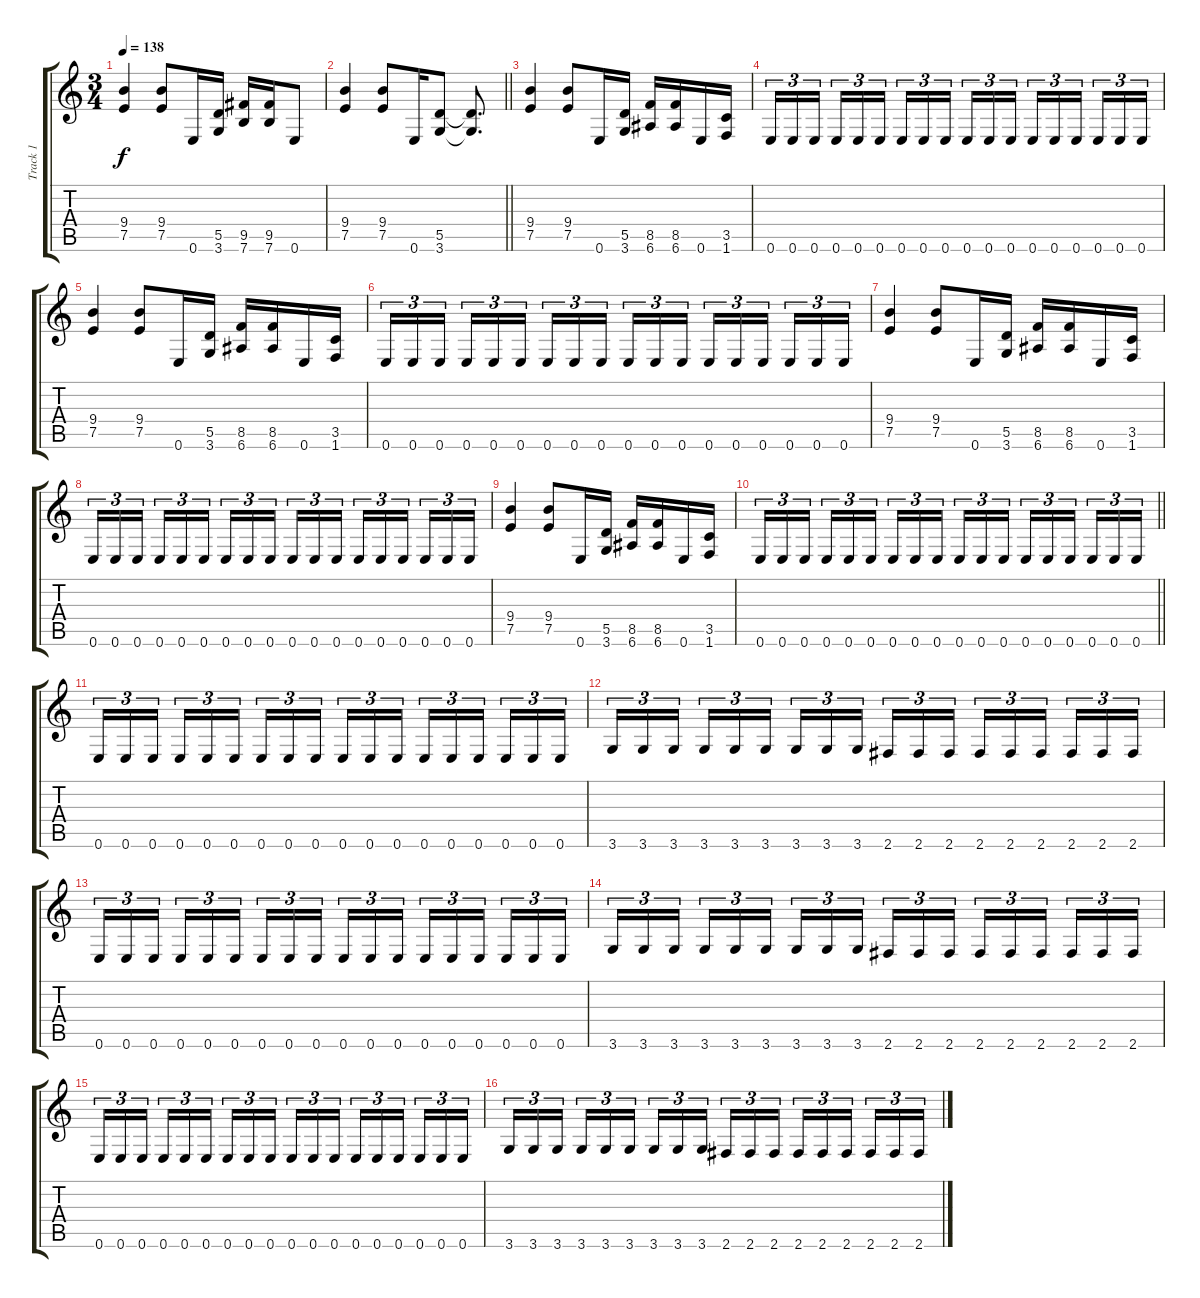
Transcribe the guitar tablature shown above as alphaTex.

\track ("Track 1" "Track 1") {instrument distortionguitar}
\staff {score tabs}
\tuning (E4 B3 G3 D3 A2 E2) {hide}
\ts (3 4)
\section ("" "")
\tempo 138
\clef g2
\ks c
(9.4 7.5).4{dy f} (9.4 7.5).8 0.6.16 (5.5 3.6).16 (9.5 7.6).16 (9.5 7.6).16 0.6.8 |
\barLineRight lightlight
(9.4 7.5).4 (9.4 7.5).8 0.6.16 (5.5 3.6).8 (5.5{t} 3.6{t}).8{d} |
\section ("" "")
(9.4 7.5).4 (9.4 7.5).8 0.6.16 (5.5 3.6).16 (8.5 6.6).16 (8.5 6.6).16 0.6.16 (3.5 1.6).16 |
0.6.16{tu (3 2)} 0.6.16{tu (3 2)} 0.6.16{tu (3 2)} 0.6.16{tu (3 2)} 0.6.16{tu (3 2)} 0.6.16{tu (3 2)} 0.6.16{tu (3 2)} 0.6.16{tu (3 2)} 0.6.16{tu (3 2)} 0.6.16{tu (3 2)} 0.6.16{tu (3 2)} 0.6.16{tu (3 2)} 0.6.16{tu (3 2)} 0.6.16{tu (3 2)} 0.6.16{tu (3 2)} 0.6.16{tu (3 2)} 0.6.16{tu (3 2)} 0.6.16{tu (3 2)} |
(9.4 7.5).4 (9.4 7.5).8 0.6.16 (5.5 3.6).16 (8.5 6.6).16 (8.5 6.6).16 0.6.16 (3.5 1.6).16 |
0.6.16{tu (3 2)} 0.6.16{tu (3 2)} 0.6.16{tu (3 2)} 0.6.16{tu (3 2)} 0.6.16{tu (3 2)} 0.6.16{tu (3 2)} 0.6.16{tu (3 2)} 0.6.16{tu (3 2)} 0.6.16{tu (3 2)} 0.6.16{tu (3 2)} 0.6.16{tu (3 2)} 0.6.16{tu (3 2)} 0.6.16{tu (3 2)} 0.6.16{tu (3 2)} 0.6.16{tu (3 2)} 0.6.16{tu (3 2)} 0.6.16{tu (3 2)} 0.6.16{tu (3 2)} |
(9.4 7.5).4 (9.4 7.5).8 0.6.16 (5.5 3.6).16 (8.5 6.6).16 (8.5 6.6).16 0.6.16 (3.5 1.6).16 |
0.6.16{tu (3 2)} 0.6.16{tu (3 2)} 0.6.16{tu (3 2)} 0.6.16{tu (3 2)} 0.6.16{tu (3 2)} 0.6.16{tu (3 2)} 0.6.16{tu (3 2)} 0.6.16{tu (3 2)} 0.6.16{tu (3 2)} 0.6.16{tu (3 2)} 0.6.16{tu (3 2)} 0.6.16{tu (3 2)} 0.6.16{tu (3 2)} 0.6.16{tu (3 2)} 0.6.16{tu (3 2)} 0.6.16{tu (3 2)} 0.6.16{tu (3 2)} 0.6.16{tu (3 2)} |
(9.4 7.5).4 (9.4 7.5).8 0.6.16 (5.5 3.6).16 (8.5 6.6).16 (8.5 6.6).16 0.6.16 (3.5 1.6).16 |
\barLineRight lightlight
0.6.16{tu (3 2)} 0.6.16{tu (3 2)} 0.6.16{tu (3 2)} 0.6.16{tu (3 2)} 0.6.16{tu (3 2)} 0.6.16{tu (3 2)} 0.6.16{tu (3 2)} 0.6.16{tu (3 2)} 0.6.16{tu (3 2)} 0.6.16{tu (3 2)} 0.6.16{tu (3 2)} 0.6.16{tu (3 2)} 0.6.16{tu (3 2)} 0.6.16{tu (3 2)} 0.6.16{tu (3 2)} 0.6.16{tu (3 2)} 0.6.16{tu (3 2)} 0.6.16{tu (3 2)} |
\section ("" "")
0.6.16{tu (3 2)} 0.6.16{tu (3 2)} 0.6.16{tu (3 2)} 0.6.16{tu (3 2)} 0.6.16{tu (3 2)} 0.6.16{tu (3 2)} 0.6.16{tu (3 2)} 0.6.16{tu (3 2)} 0.6.16{tu (3 2)} 0.6.16{tu (3 2)} 0.6.16{tu (3 2)} 0.6.16{tu (3 2)} 0.6.16{tu (3 2)} 0.6.16{tu (3 2)} 0.6.16{tu (3 2)} 0.6.16{tu (3 2)} 0.6.16{tu (3 2)} 0.6.16{tu (3 2)} |
3.6.16{tu (3 2)} 3.6.16{tu (3 2)} 3.6.16{tu (3 2)} 3.6.16{tu (3 2)} 3.6.16{tu (3 2)} 3.6.16{tu (3 2)} 3.6.16{tu (3 2)} 3.6.16{tu (3 2)} 3.6.16{tu (3 2)} 2.6.16{tu (3 2)} 2.6.16{tu (3 2)} 2.6.16{tu (3 2)} 2.6.16{tu (3 2)} 2.6.16{tu (3 2)} 2.6.16{tu (3 2)} 2.6.16{tu (3 2)} 2.6.16{tu (3 2)} 2.6.16{tu (3 2)} |
0.6.16{tu (3 2)} 0.6.16{tu (3 2)} 0.6.16{tu (3 2)} 0.6.16{tu (3 2)} 0.6.16{tu (3 2)} 0.6.16{tu (3 2)} 0.6.16{tu (3 2)} 0.6.16{tu (3 2)} 0.6.16{tu (3 2)} 0.6.16{tu (3 2)} 0.6.16{tu (3 2)} 0.6.16{tu (3 2)} 0.6.16{tu (3 2)} 0.6.16{tu (3 2)} 0.6.16{tu (3 2)} 0.6.16{tu (3 2)} 0.6.16{tu (3 2)} 0.6.16{tu (3 2)} |
3.6.16{tu (3 2)} 3.6.16{tu (3 2)} 3.6.16{tu (3 2)} 3.6.16{tu (3 2)} 3.6.16{tu (3 2)} 3.6.16{tu (3 2)} 3.6.16{tu (3 2)} 3.6.16{tu (3 2)} 3.6.16{tu (3 2)} 2.6.16{tu (3 2)} 2.6.16{tu (3 2)} 2.6.16{tu (3 2)} 2.6.16{tu (3 2)} 2.6.16{tu (3 2)} 2.6.16{tu (3 2)} 2.6.16{tu (3 2)} 2.6.16{tu (3 2)} 2.6.16{tu (3 2)} |
0.6.16{tu (3 2)} 0.6.16{tu (3 2)} 0.6.16{tu (3 2)} 0.6.16{tu (3 2)} 0.6.16{tu (3 2)} 0.6.16{tu (3 2)} 0.6.16{tu (3 2)} 0.6.16{tu (3 2)} 0.6.16{tu (3 2)} 0.6.16{tu (3 2)} 0.6.16{tu (3 2)} 0.6.16{tu (3 2)} 0.6.16{tu (3 2)} 0.6.16{tu (3 2)} 0.6.16{tu (3 2)} 0.6.16{tu (3 2)} 0.6.16{tu (3 2)} 0.6.16{tu (3 2)} |
3.6.16{tu (3 2)} 3.6.16{tu (3 2)} 3.6.16{tu (3 2)} 3.6.16{tu (3 2)} 3.6.16{tu (3 2)} 3.6.16{tu (3 2)} 3.6.16{tu (3 2)} 3.6.16{tu (3 2)} 3.6.16{tu (3 2)} 2.6.16{tu (3 2)} 2.6.16{tu (3 2)} 2.6.16{tu (3 2)} 2.6.16{tu (3 2)} 2.6.16{tu (3 2)} 2.6.16{tu (3 2)} 2.6.16{tu (3 2)} 2.6.16{tu (3 2)} 2.6.16{tu (3 2)}
